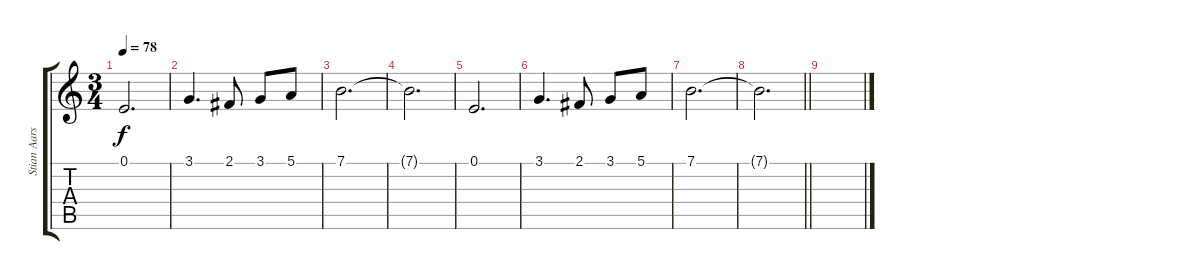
\track ("Stian Aarstad II" "Stian Aars") {instrument pad7halo}
\staff {score tabs}
\tuning (E4 B3 G3 D3 A2 E2) {hide}
\ts (3 4)
\tempo 78
\clef g2
\ks c
0.1.2{d dy f} |
3.1.4{d} 2.1.8 3.1.8 5.1.8 |
7.1.2{d} |
7.1{t}.2{d} |
0.1.2{d} |
3.1.4{d} 2.1.8 3.1.8 5.1.8 |
7.1.2{d} |
\barLineRight lightlight
7.1{t}.2{d} |
\section ("" "")
